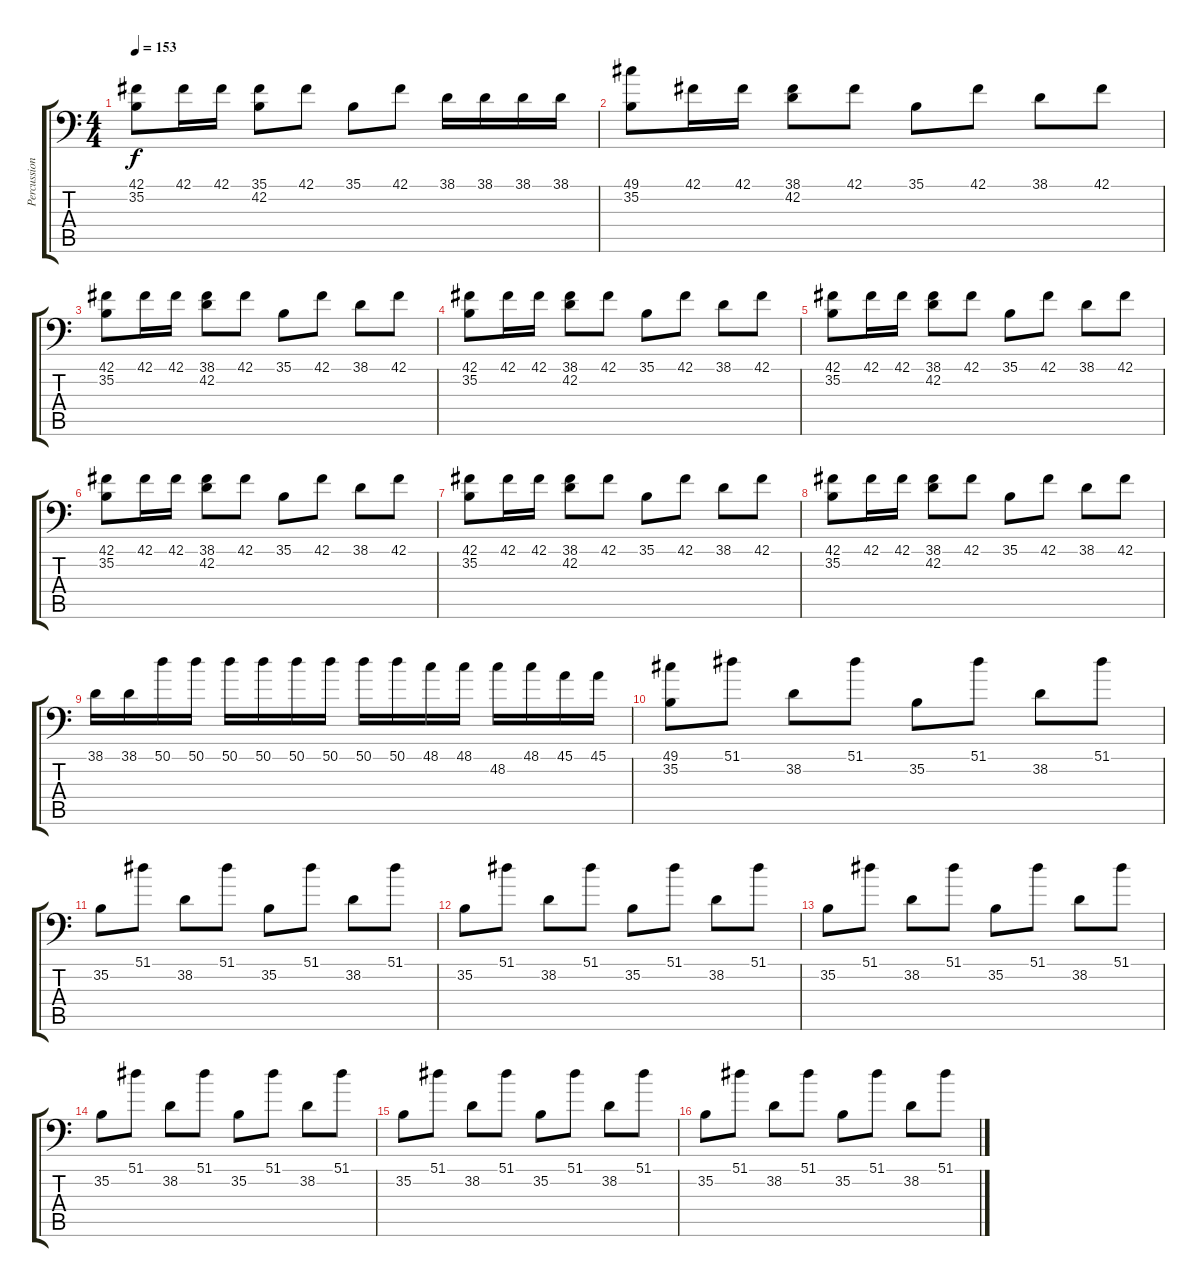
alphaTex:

\track ("Percussion" "Percussion") {instrument acousticgrandpiano}
\staff {score tabs}
\tuning (C-1 C-1 C-1 C-1 C-1 C-1) {hide}
\ts (4 4)
\tempo 153
\clef f4
\ks c
(42.1 35.2).8{dy f} 42.1.16 42.1.16 (35.1 42.2).8 42.1.8 35.1.8 42.1.8 38.1.16 38.1.16 38.1.16 38.1.16 |
(49.1 35.2).8 42.1.16 42.1.16 (38.1 42.2).8 42.1.8 35.1.8 42.1.8 38.1.8 42.1.8 |
(42.1 35.2).8 42.1.16 42.1.16 (38.1 42.2).8 42.1.8 35.1.8 42.1.8 38.1.8 42.1.8 |
(42.1 35.2).8 42.1.16 42.1.16 (38.1 42.2).8 42.1.8 35.1.8 42.1.8 38.1.8 42.1.8 |
(42.1 35.2).8 42.1.16 42.1.16 (38.1 42.2).8 42.1.8 35.1.8 42.1.8 38.1.8 42.1.8 |
(42.1 35.2).8 42.1.16 42.1.16 (38.1 42.2).8 42.1.8 35.1.8 42.1.8 38.1.8 42.1.8 |
(42.1 35.2).8 42.1.16 42.1.16 (38.1 42.2).8 42.1.8 35.1.8 42.1.8 38.1.8 42.1.8 |
(42.1 35.2).8 42.1.16 42.1.16 (38.1 42.2).8 42.1.8 35.1.8 42.1.8 38.1.8 42.1.8 |
38.1.16 38.1.16 50.1.16 50.1.16 50.1.16 50.1.16 50.1.16 50.1.16 50.1.16 50.1.16 48.1.16 48.1.16 48.2.16 48.1.16 45.1.16 45.1.16 |
(49.1 35.2).8 51.1.8 38.2.8 51.1.8 35.2.8 51.1.8 38.2.8 51.1.8 |
35.2.8 51.1.8 38.2.8 51.1.8 35.2.8 51.1.8 38.2.8 51.1.8 |
35.2.8 51.1.8 38.2.8 51.1.8 35.2.8 51.1.8 38.2.8 51.1.8 |
35.2.8 51.1.8 38.2.8 51.1.8 35.2.8 51.1.8 38.2.8 51.1.8 |
35.2.8 51.1.8 38.2.8 51.1.8 35.2.8 51.1.8 38.2.8 51.1.8 |
35.2.8 51.1.8 38.2.8 51.1.8 35.2.8 51.1.8 38.2.8 51.1.8 |
35.2.8 51.1.8 38.2.8 51.1.8 35.2.8 51.1.8 38.2.8 51.1.8
